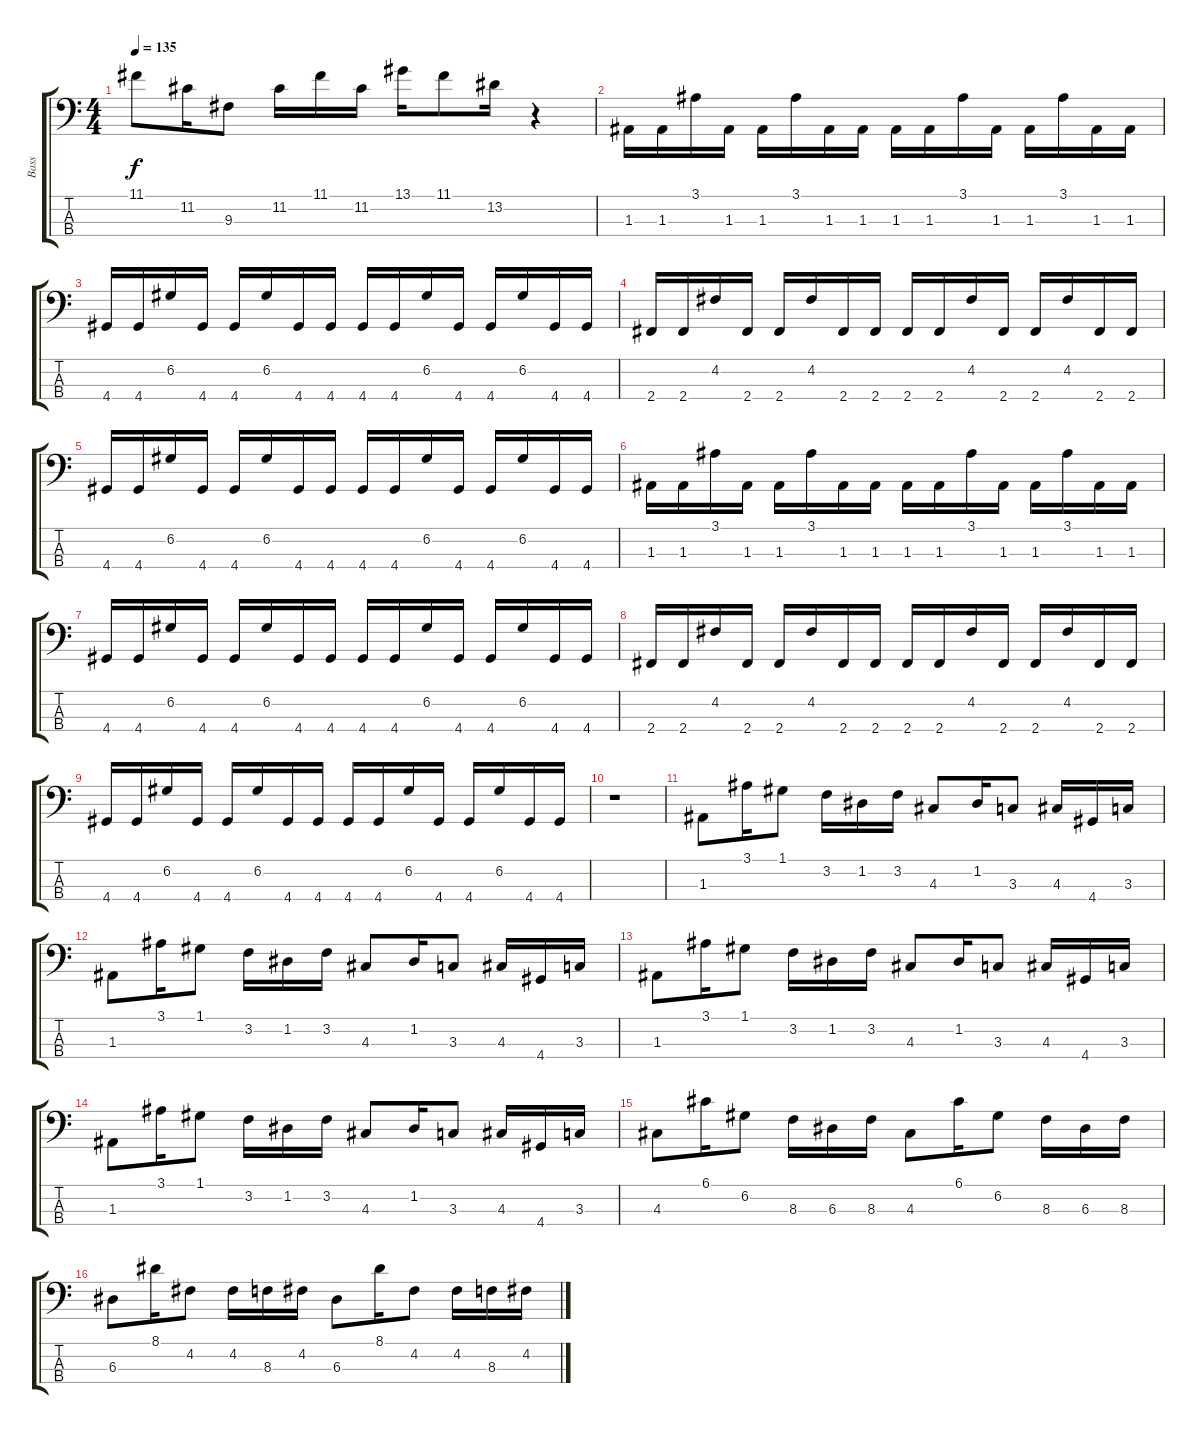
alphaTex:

\track ("Bass" "Bass") {instrument synthbass2}
\staff {score tabs}
\tuning (G2 D2 A1 E1) {hide}
\ts (4 4)
\tempo 135
\clef f4
\ks c
11.1.8{dy f} 11.2.16 9.3.8 11.2.16 11.1.16 11.2.16 13.1.16 11.1.8 13.2.16 r.4 |
1.3.16 1.3.16 3.1.16 1.3.16 1.3.16 3.1.16 1.3.16 1.3.16 1.3.16 1.3.16 3.1.16 1.3.16 1.3.16 3.1.16 1.3.16 1.3.16 |
4.4.16 4.4.16 6.2.16 4.4.16 4.4.16 6.2.16 4.4.16 4.4.16 4.4.16 4.4.16 6.2.16 4.4.16 4.4.16 6.2.16 4.4.16 4.4.16 |
2.4.16 2.4.16 4.2.16 2.4.16 2.4.16 4.2.16 2.4.16 2.4.16 2.4.16 2.4.16 4.2.16 2.4.16 2.4.16 4.2.16 2.4.16 2.4.16 |
4.4.16 4.4.16 6.2.16 4.4.16 4.4.16 6.2.16 4.4.16 4.4.16 4.4.16 4.4.16 6.2.16 4.4.16 4.4.16 6.2.16 4.4.16 4.4.16 |
1.3.16 1.3.16 3.1.16 1.3.16 1.3.16 3.1.16 1.3.16 1.3.16 1.3.16 1.3.16 3.1.16 1.3.16 1.3.16 3.1.16 1.3.16 1.3.16 |
4.4.16 4.4.16 6.2.16 4.4.16 4.4.16 6.2.16 4.4.16 4.4.16 4.4.16 4.4.16 6.2.16 4.4.16 4.4.16 6.2.16 4.4.16 4.4.16 |
2.4.16 2.4.16 4.2.16 2.4.16 2.4.16 4.2.16 2.4.16 2.4.16 2.4.16 2.4.16 4.2.16 2.4.16 2.4.16 4.2.16 2.4.16 2.4.16 |
4.4.16 4.4.16 6.2.16 4.4.16 4.4.16 6.2.16 4.4.16 4.4.16 4.4.16 4.4.16 6.2.16 4.4.16 4.4.16 6.2.16 4.4.16 4.4.16 |
r.1 |
1.3.8 3.1.16 1.1.8 3.2.16 1.2.16 3.2.16 4.3.8 1.2.16 3.3.8 4.3.16 4.4.16 3.3.16 |
1.3.8 3.1.16 1.1.8 3.2.16 1.2.16 3.2.16 4.3.8 1.2.16 3.3.8 4.3.16 4.4.16 3.3.16 |
1.3.8 3.1.16 1.1.8 3.2.16 1.2.16 3.2.16 4.3.8 1.2.16 3.3.8 4.3.16 4.4.16 3.3.16 |
1.3.8 3.1.16 1.1.8 3.2.16 1.2.16 3.2.16 4.3.8 1.2.16 3.3.8 4.3.16 4.4.16 3.3.16 |
4.3.8 6.1.16 6.2.8 8.3.16 6.3.16 8.3.16 4.3.8 6.1.16 6.2.8 8.3.16 6.3.16 8.3.16 |
6.3.8{volume 10} 8.1.16{volume 10} 4.2.8{volume 9} 4.2.16{volume 9} 8.3.16{volume 9} 4.2.16{volume 9} 6.3.8{volume 8} 8.1.16{volume 8} 4.2.8{volume 8} 4.2.16{volume 7} 8.3.16{volume 7} 4.2.16{volume 7}
